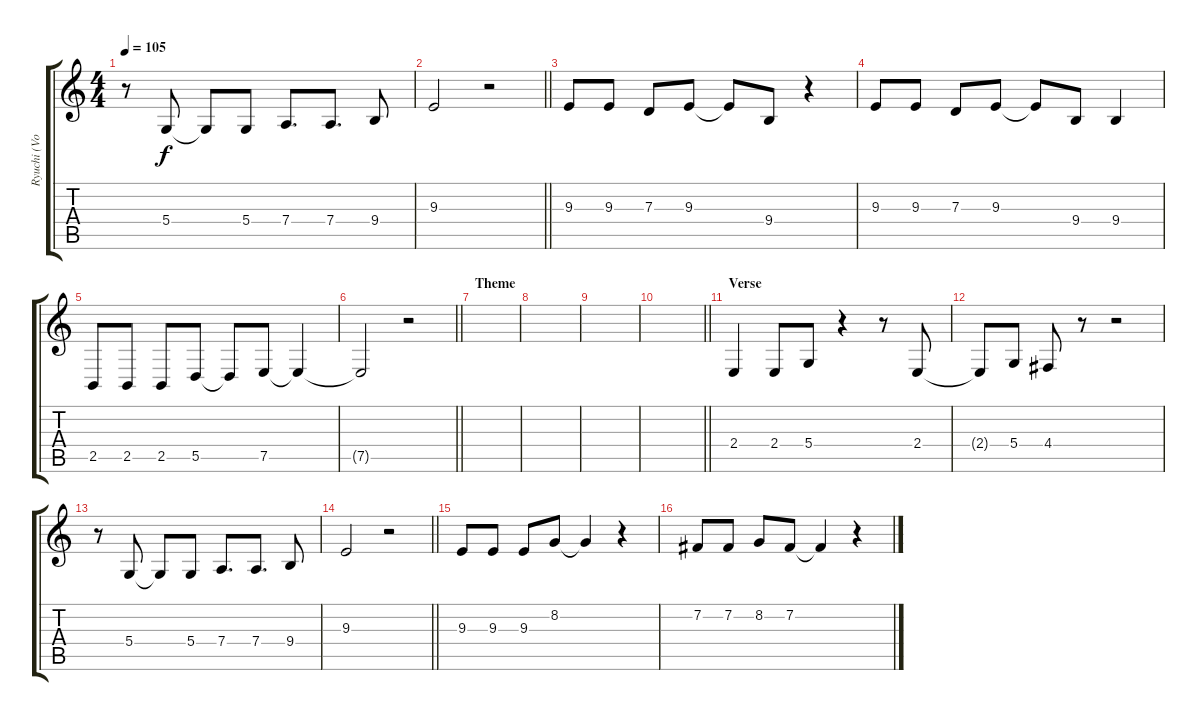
\track ("Ryuchi (Voice)" "Ryuchi (Vo") {instrument pad1newage}
\staff {score tabs}
\tuning (E4 B3 G3 D3 A2 E2) {hide}
\ts (4 4)
\tempo 105
\clef g2
\ks c
r.8{dy f} 5.4.8 5.4{t}.8 5.4.8 7.4.8{d} 7.4.8{d} 9.4.8 |
\barLineRight lightlight
9.3.2 r.2 |
9.3.8 9.3.8 7.3.8 9.3.8 9.3{t}.8 9.4.8 r.4 |
9.3.8 9.3.8 7.3.8 9.3.8 9.3{t}.8 9.4.8 9.4.4 |
2.5.8 2.5.8 2.5.8 5.5.8 5.5{t}.8 7.5.8 7.5{t}.4 |
\barLineRight lightlight
7.5{t}.2 r.2 |
\section ("" "Theme")
|
|
|
\barLineRight lightlight
|
\section ("" "Verse")
2.4.4 2.4.8 5.4.8 r.4 r.8 2.4.8 |
2.4{t}.8 5.4.8 4.4.8 r.8 r.2 |
r.8 5.4.8 5.4{t}.8 5.4.8 7.4.8{d} 7.4.8{d} 9.4.8 |
\barLineRight lightlight
9.3.2 r.2 |
9.3.8 9.3.8 9.3.8 8.2.8 8.2{t}.4 r.4 |
7.2.8 7.2.8 8.2.8 7.2.8 7.2{t}.4 r.4
